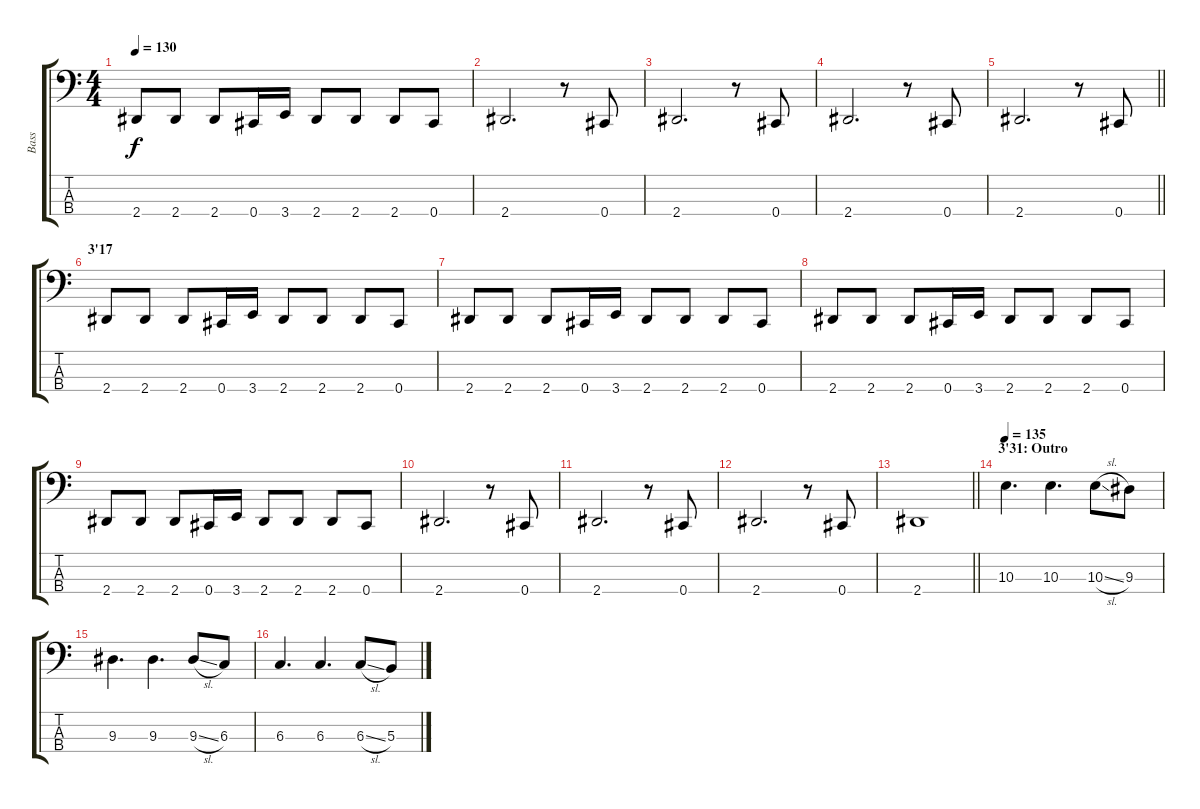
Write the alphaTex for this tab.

\track ("Bass" "Bass") {instrument electricbasspick}
\staff {score tabs}
\tuning (E2 B1 Gb1 Db1) {hide}
\ts (4 4)
\tempo 130
\clef f4
\ks c
2.4.8{dy f} 2.4.8 2.4.8 0.4.16 3.4.16 2.4.8 2.4.8 2.4.8 0.4.8 |
2.4.2{d} r.8 0.4.8 |
2.4.2{d} r.8 0.4.8 |
2.4.2{d} r.8 0.4.8 |
\barLineRight lightlight
2.4.2{d} r.8 0.4.8 |
\section ("" "3'17")
2.4.8 2.4.8 2.4.8 0.4.16 3.4.16 2.4.8 2.4.8 2.4.8 0.4.8 |
2.4.8 2.4.8 2.4.8 0.4.16 3.4.16 2.4.8 2.4.8 2.4.8 0.4.8 |
2.4.8 2.4.8 2.4.8 0.4.16 3.4.16 2.4.8 2.4.8 2.4.8 0.4.8 |
2.4.8 2.4.8 2.4.8 0.4.16 3.4.16 2.4.8 2.4.8 2.4.8 0.4.8 |
2.4.2{d} r.8 0.4.8 |
2.4.2{d} r.8 0.4.8 |
2.4.2{d} r.8 0.4.8 |
\barLineRight lightlight
2.4.1 |
\section ("" "3'31: Outro")
\tempo 135
10.3.4{d} 10.3.4{d} 10.3{sl}.8 9.3.8 |
9.3.4{d} 9.3.4{d} 9.3{sl}.8 6.3.8 |
6.3.4{d} 6.3.4{d} 6.3{sl}.8 5.3.8
